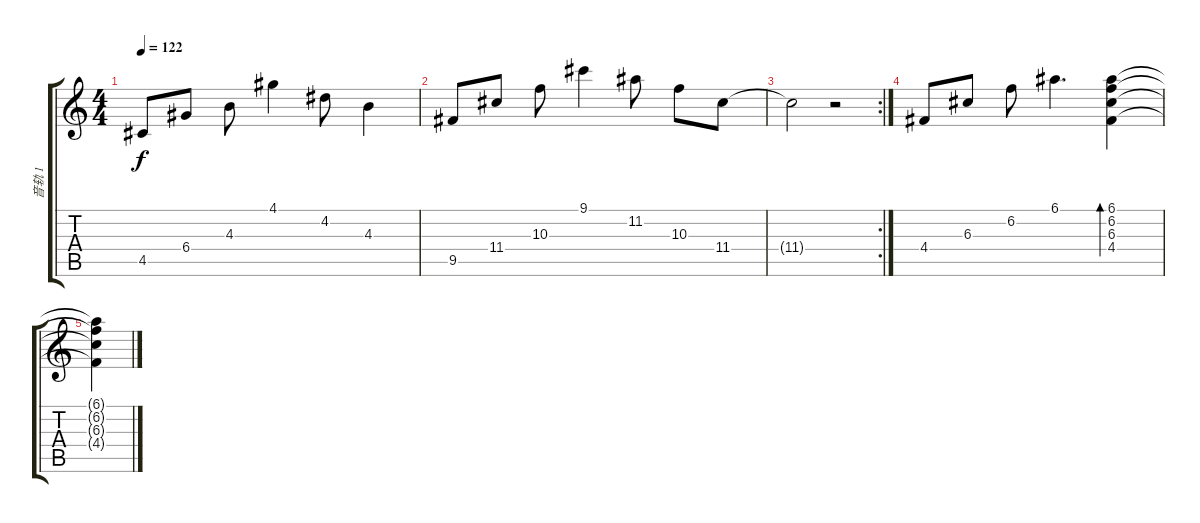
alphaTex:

\track ("音轨 1" "音轨 1") {instrument acousticguitarsteel}
\staff {score tabs}
\tuning (E4 B3 G3 D3 A2 E2) {hide}
\ts (4 4)
\tempo 122
\clef g2
\ks c
4.5.8{lyrics (0 "") lyrics (1 "") lyrics (2 "") lyrics (3 "") lyrics (4 "") dy f} 6.4.8{lyrics (0 "") lyrics (1 "") lyrics (2 "") lyrics (3 "") lyrics (4 "")} 4.3.8 4.1.4 4.2.8 4.3.4 |
9.5.8 11.4.8 10.3.8 9.1.4 11.2.8 10.3.8 11.4.8 |
\rc 2
11.4{t}.2 r.2 |
4.4.8 6.3.8 6.2.8 6.1.4{d} (6.1 6.2 6.3 4.4).4{bd 480} |
(6.1{t} 6.2{t} 6.3{t} 4.4{t}).4
